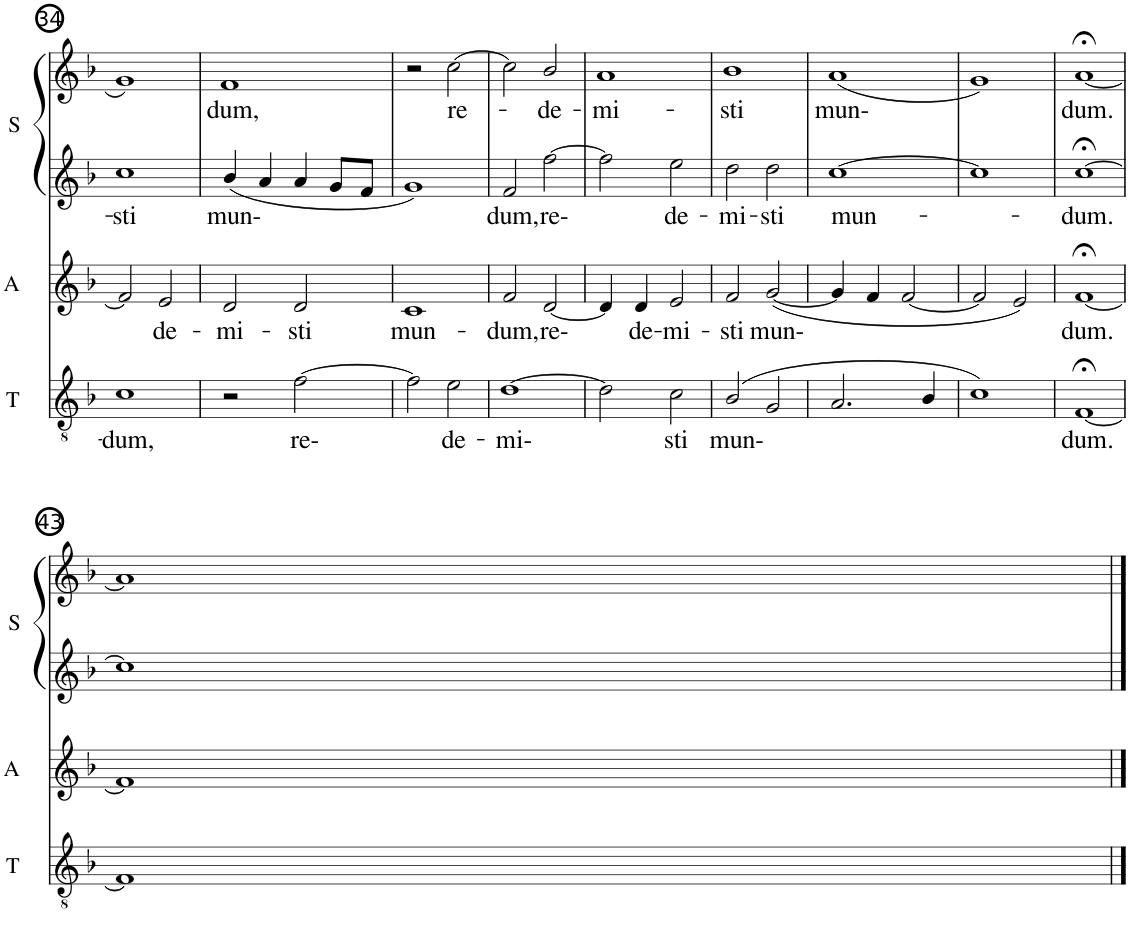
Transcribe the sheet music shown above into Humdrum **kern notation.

**kern	**text	**kern	**text	**kern	**text	**kern	**text
*part3	*part3	*part2	*part2	*part1	*part1	*part1	*part1
*staff4	*staff4	*staff3	*staff3	*staff2	*staff2	*staff1	*staff1
*I"Tenor	*	*I"Alto	*	*I"Soprano I	*	*	*
*I'T	*	*I'A	*	*I'S	*	*	*
!!LO:PB:g=z
*clefGv2	*	*clefG2	*	*clefG2	*	*clefG2	*
*k[b-]	*	*k[b-]	*	*k[b-]	*	*k[b-]	*
*F:	*	*F:	*	*F:	*	*F:	*
=34	=34	=34	=34	=34	=34	=34	=34
!	!LO:LY:b	!	!	!	!LO:LY:b	!	!
1c	-dum,	2f/]	.	1cc	sti	1g	.
!	!	!	!LO:LY:b	!	!	!	!
.	.	2e/	de-	.	.	.	.
=35	=35	=35	=35	=35	=35	=35	=35
!	!	!	!LO:LY:b	!	!LO:LY:b	!	!LO:LY:b
2r	.	2d/	-mi-	4b-/	mun-	1f	-dum,
.	.	.	.	4a/	.	.	.
!	!LO:LY:b	!	!LO:LY:b	!	!	!	!
[2f\	re-	2d/	-sti	4a/	.	.	.
.	.	.	.	8g/L	.	.	.
.	.	.	.	8f/J	.	.	.
=36	=36	=36	=36	=36	=36	=36	=36
!	!	!	!LO:LY:b	!	!	!	!
2f\]	.	1c	mun-	1g	.	2r	.
!	!LO:LY:b	!	!	!	!	!	!LO:LY:b
2e\	de-	.	.	.	.	[2cc\	re-
=37	=37	=37	=37	=37	=37	=37	=37
!	!LO:LY:b	!	!LO:LY:b	!	!LO:LY:b	!	!
[1d	-mi-	2f/	-dum,	2f/	-dum,	2cc\]	.
!	!	!	!LO:LY:b	!	!LO:LY:b	!	!LO:LY:b
.	.	[2d/	re-	[2ff\	re-	2b-/	-de-
=38	=38	=38	=38	=38	=38	=38	=38
!	!	!	!	!	!	!	!LO:LY:b
2d\]	.	4d/]	.	2ff\]	.	1a	mi-
!	!	!	!LO:LY:b	!	!	!	!
.	.	4d/	de-	.	.	.	.
!	!LO:LY:b	!	!LO:LY:b	!	!LO:LY:b	!	!
2c\	sti	2e/	-mi-	2ee\	de-	.	.
=39	=39	=39	=39	=39	=39	=39	=39
!	!LO:LY:b	!	!LO:LY:b	!	!LO:LY:b	!	!LO:LY:b
(2B-/	mun-	2f/	-sti	2dd\	-mi-	1b-	-sti
!	!	!	!LO:LY:b	!	!LO:LY:b	!	!
2G/	.	([2g/	mun-	2dd\	-sti	.	.
=40	=40	=40	=40	=40	=40	=40	=40
!	!	!	!	!	!LO:LY:b	!	!LO:LY:b
2.A/	.	4g/]	.	[1cc	mun-	(1a	mun-
.	.	4f/	.	.	.	.	.
.	.	[2f/	.	.	.	.	.
4B-/	.	.	.	.	.	.	.
=41	=41	=41	=41	=41	=41	=41	=41
1c)	.	2f/]	.	1cc]	.	1g)	.
.	.	2e/)	.	.	.	.	.
=42	=42	=42	=42	=42	=42	=42	=42
!	!LO:LY:b	!	!LO:LY:b	!	!LO:LY:b	!	!LO:LY:b
[1F;<	dum.	[1f;<	dum.	[1cc;<	dum.	[1a;<	-dum.
!!LO:LB:g=z
=43	=43	=43	=43	=43	=43	=43	=43
1F]	.	1f]	.	1cc]	.	1a]	.
==	==	==	==	==	==	==	==
*-	*-	*-	*-	*-	*-	*-	*-
